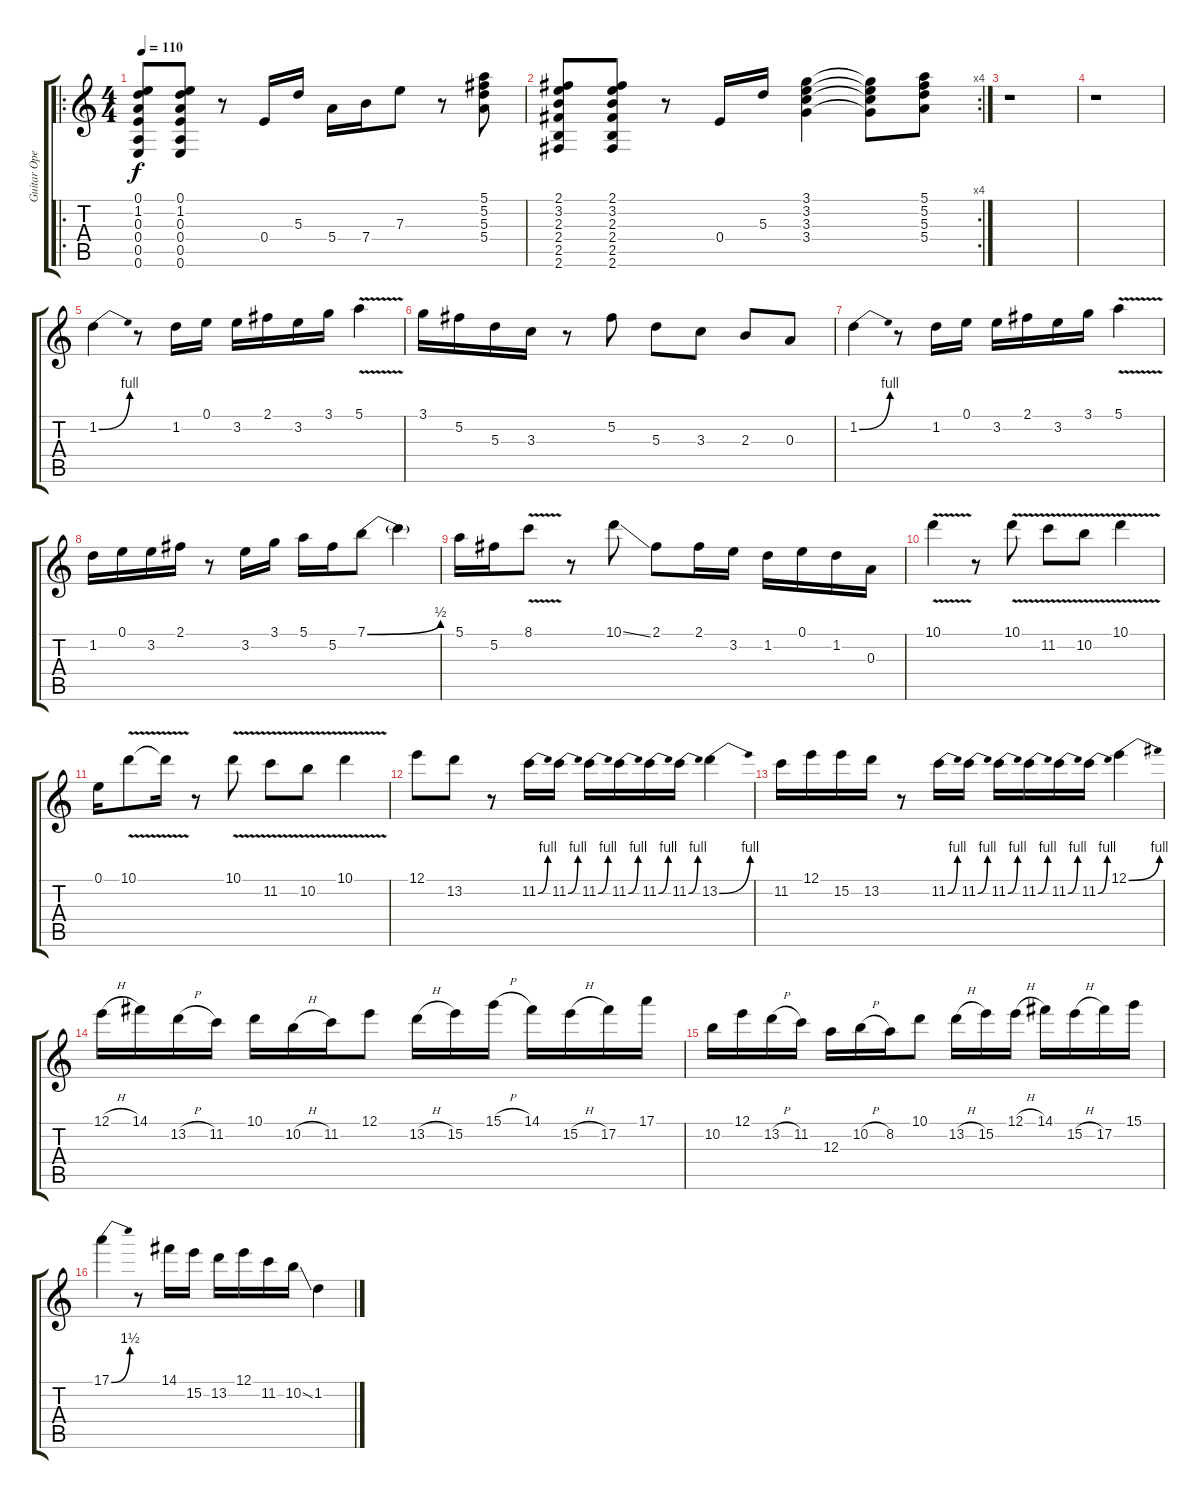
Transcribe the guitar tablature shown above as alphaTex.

\track ("Guitar Open A" "Guitar Ope") {instrument distortionguitar}
\staff {score tabs}
\tuning (E4 Db4 A3 E3 A2 E2) {hide}
\ro
\ts (4 4)
\tempo 110
\clef g2
\ks c
(0.1 1.2 0.3 0.4 0.5 0.6).8{dy f} (0.1 1.2 0.3 0.4 0.5 0.6).8 r.8 0.4.16 5.3.16 5.4.16 7.4.16 7.3.8 r.8 (5.1 5.2 5.3 5.4).8 |
\rc 4
(2.1 3.2 2.3 2.4 2.5 2.6).8 (2.1 3.2 2.3 2.4 2.5 2.6).8 r.8 0.4.16 5.3.16 (3.1 3.2 3.3 3.4).4 (3.1{t} 3.2{t} 3.3{t} 3.4{t}).8 (5.1 5.2 5.3 5.4).8 |
r.1 |
r.1 |
1.2{be (bend 0 0 60 4)}.4 r.8 1.2.16 0.1.16 3.2.16 2.1.16 3.2.16 3.1.16 5.1{v}.4 |
3.1.16 5.2.16 5.3.16 3.3.16 r.8 5.2.8 5.3.8 3.3.8 2.3.8 0.3.8 |
1.2{be (bend 0 0 60 4)}.4 r.8 1.2.16 0.1.16 3.2.16 2.1.16 3.2.16 3.1.16 5.1{v}.4 |
1.2.16 0.1.16 3.2.16 2.1.16 r.8 3.2.16 3.1.16 5.1.16 5.2.16 7.1{be (bend 0 0 60 2)}.8 7.1{t}.4 |
5.1.16 5.2.16 8.1{v}.8 r.8 10.1{ss}.8 2.1.8 2.1.16 3.2.16 1.2.16 0.1.16 1.2.16 0.3.16 |
10.1{v}.4 r.8 10.1{v}.8 11.2{v}.8 10.2{v}.8 10.1{v}.4 |
0.1.16 10.1{v}.8 10.1{t}.16 r.8 10.1{v}.8 11.2{v}.8 10.2{v}.8 10.1{v}.4 |
12.1.8 13.2.8 r.8 11.2{be (bend 0 0 60 4)}.16 11.2{be (bend 0 0 60 4)}.16 11.2{be (bend 0 0 60 4)}.16 11.2{be (bend 0 0 60 4)}.16 11.2{be (bend 0 0 60 4)}.16 11.2{be (bend 0 0 60 4)}.16 13.2{be (bend 0 0 60 4)}.4 |
11.2.16 12.1.16 15.2.16 13.2.16 r.8 11.2{be (bend 0 0 60 4)}.16 11.2{be (bend 0 0 60 4)}.16 11.2{be (bend 0 0 60 4)}.16 11.2{be (bend 0 0 60 4)}.16 11.2{be (bend 0 0 60 4)}.16 11.2{be (bend 0 0 60 4)}.16 12.1{be (bend 0 0 60 4)}.4 |
12.1{h}.16 14.1.16 13.2{h}.16 11.2.16 10.1.16 10.2{h}.16 11.2.16 12.1.8 13.2{h}.16 15.2.16 15.1{h}.16 14.1.16 15.2{h}.16 17.2.16 17.1.16 |
10.2.16 12.1.16 13.2{h}.16 11.2.16 12.3.16 10.2{h}.16 8.2.16 10.1.8 13.2{h}.16 15.2.16 12.1{h}.16 14.1.16 15.2{h}.16 17.2.16 15.1.16 |
17.1{be (bend 0 0 60 6)}.4 r.8 14.1.16 15.2.16 13.2.16 12.1.16 11.2.16 10.2{ss}.16 1.2.4
